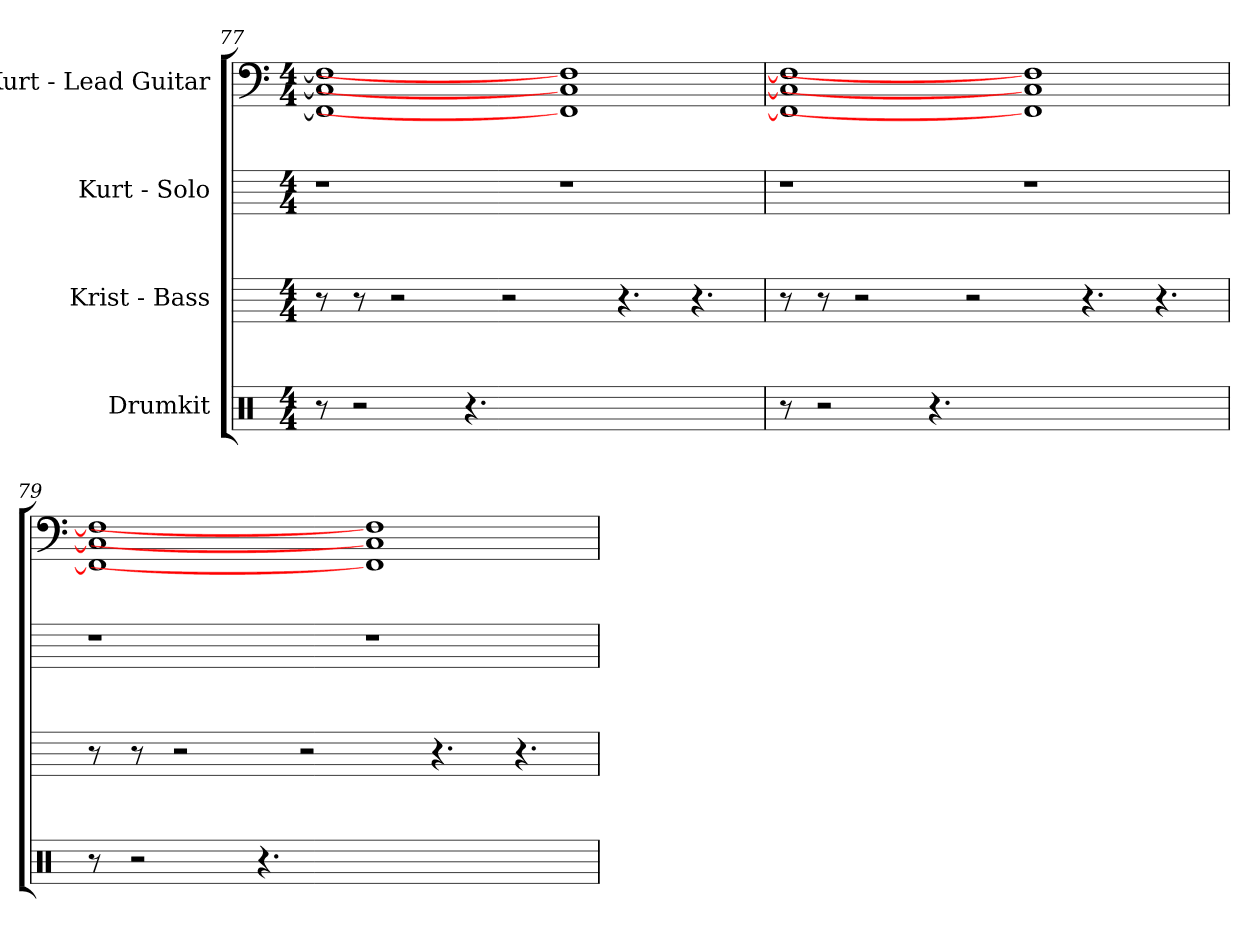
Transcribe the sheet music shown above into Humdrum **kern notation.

**kern	**kern	**kern	**kern
*part4	*part3	*part2	*part1
*staff4	*staff3	*staff2	*staff1
*I"Drumkit	*I"Krist - Bass	*I"Kurt - Solo	*I"Kurt - Lead Guitar
*clefX	*	*	*
*k[]	*k[]	*k[]	*k[]
*M4/4	*M4/4	*M4/4	*M4/4
=77	=77	=77	=77
8r	8r	1r	1F] 1C] 1FF]
2r	8r	.	.
.	2r	.	.
4.r	.	.	.
.	2r	.	.
1ryy	.	1r	1F] 1C] 1FF]
.	4.r	.	.
.	4.r	.	.
=78	=78	=78	=78
8r	8r	1r	1F] 1C] 1FF]
2r	8r	.	.
.	2r	.	.
4.r	.	.	.
.	2r	.	.
1ryy	.	1r	1F] 1C] 1FF]
.	4.r	.	.
.	4.r	.	.
=79	=79	=79	=79
8r	8r	1r	1F] 1C] 1FF]
2r	8r	.	.
.	2r	.	.
4.r	.	.	.
.	2r	.	.
1ryy	.	1r	1F] 1C] 1FF]
.	4.r	.	.
.	4.r	.	.
=	=	=	=
*-	*-	*-	*-
